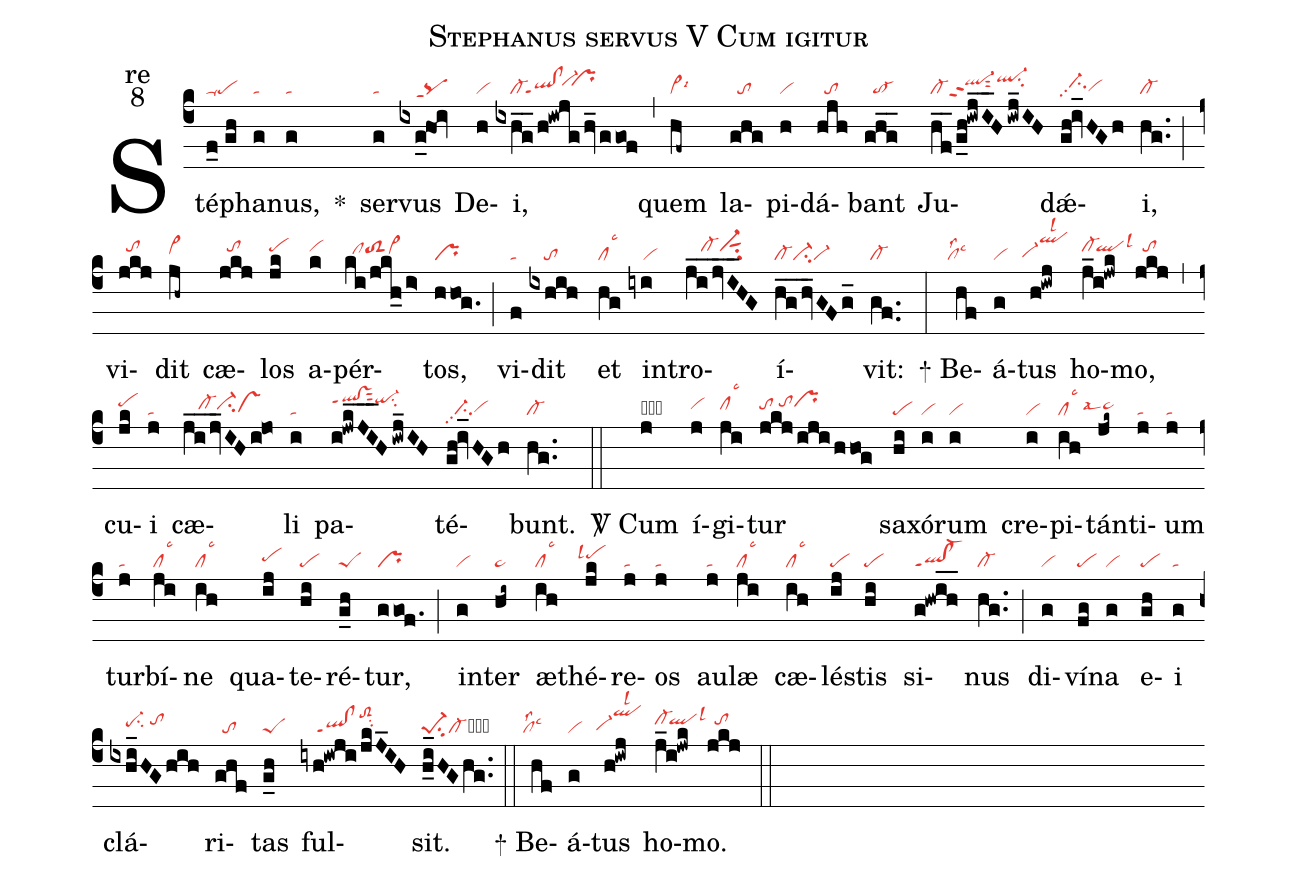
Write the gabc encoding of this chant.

name:Stephanus servus V Cum igitur;
office-part:re;
mode:8;
nabc-lines:1;
%%
(c4) Sté(f_0//gh|peppu1)pha(g|ta)nus,(g|ta) <sp>*</sp>() ser(g|ta)vus(ixg_0@hoi|////pqppt1)
De(h|vi)i,(ixhg__/h!iwjg/hv_/ggof|////cl-`ql!clppt1`vi-hi``prhi) (,) quem(hf~|vi>lsi6) la(ghg|//to)pi(h|vi)dá(hjh|//to)bant(ghg__|//to-) Ju(hf__/g_h!iwjI__H/iwj_IH|cl-ql-hippt2sut2ql-hjsu2)dǽ(gh!iv_HGh|//ci-hhpp2vihg)i,(hg..|cl-) (;) vi(jkj|//tohi)dit(jh~|vi>hh) cæ(jkj|//tohi)los(jk|pehi) a(k|vihi)pér(ki/jkh_/i>|//clhhtoS2hhvi>hh)tos,(hhog.|pr) (;) vi(f|ta)dit(ixhih|////to) et(hg|cllsc3) in(iyi|////vi)tro(ji__/jvI__HG|////cl-hivi-hisut1su2)í(hg__/hv_GFg_|cl-ci-vi-)vit:(gf..|cl-) (:)

<sp>+</sp> Be(hf|``cllss2lsc3)á(g|vi)tus(h!iwj|``vi-hgqlhllsl2) ho(j_i!jwk|cl-hi`qlhilsl3)mo,(jkj|//tohi) (,) cu(jk|pehi)i(j|ta) cæ(ji__/jv_IHi@jo|////cl-hhci-hhvshg)li(i|ta) pa(i!jwkJI___H/iwj_IH|qlhj!vshjppt1sut2qi-hjsu2)té(gh!iv_HGh|//ci-pp2vihg)bunt.(hg..|cl-) (::)

<sp>V/</sp> Cum(j|obvihh) í(j|vihh)gi(ji|clhhlsc3)tur(jkj/iji/hhog|tohh/tohiprhi) sa(hi|pe)xó(i|vi)rum(i|vi) cre(i|vi)pi(ih|cllsc3)tán(jk~|````ta>hhlsal4)ti(j|ta)um(j|ta) tur(j|ta)bí(ji|cllsc3)ne(ih|cllsc3) qua(ij|pehh)te(hi|pe)ré(g_h|peS)tur,(ggof.|pr) (;) in(g|vi)ter(hi~|ta>) æ(ih|cllsc3)thé(jk|``pehilsl4)re(j|ta)os(j|ta) au(j|ta)læ(ji|cllsc3) cæ(ih|cllsc3)lé(ij|pe)stis(hi|pe) si(g!hwih__|ql!cl-ppt1)nus(hg..|cl-) (;) di(g|vi)ví(fg|pe)na(g|vi) e(gh|pe)i(g|ta) clá(ixhi_HGhih|////pe-hhsu2/tohi)ri(ghf|//to)tas(g_h|peS) ful(iyh!iwji/jkJ_IH|////ql!clppt1toS2hksu2)sit.(h_i_HGhg..|pe-1su2cl-cb) (::)

<sp>+</sp> Be(hf|``cllss2lsc3)á(g|vi)tus(h!iwj|``vi-hgqlhllsl2) ho(j_i!jwk|cl-hi`qlhilsl3)mo.(jkj|//tohi) (::)
